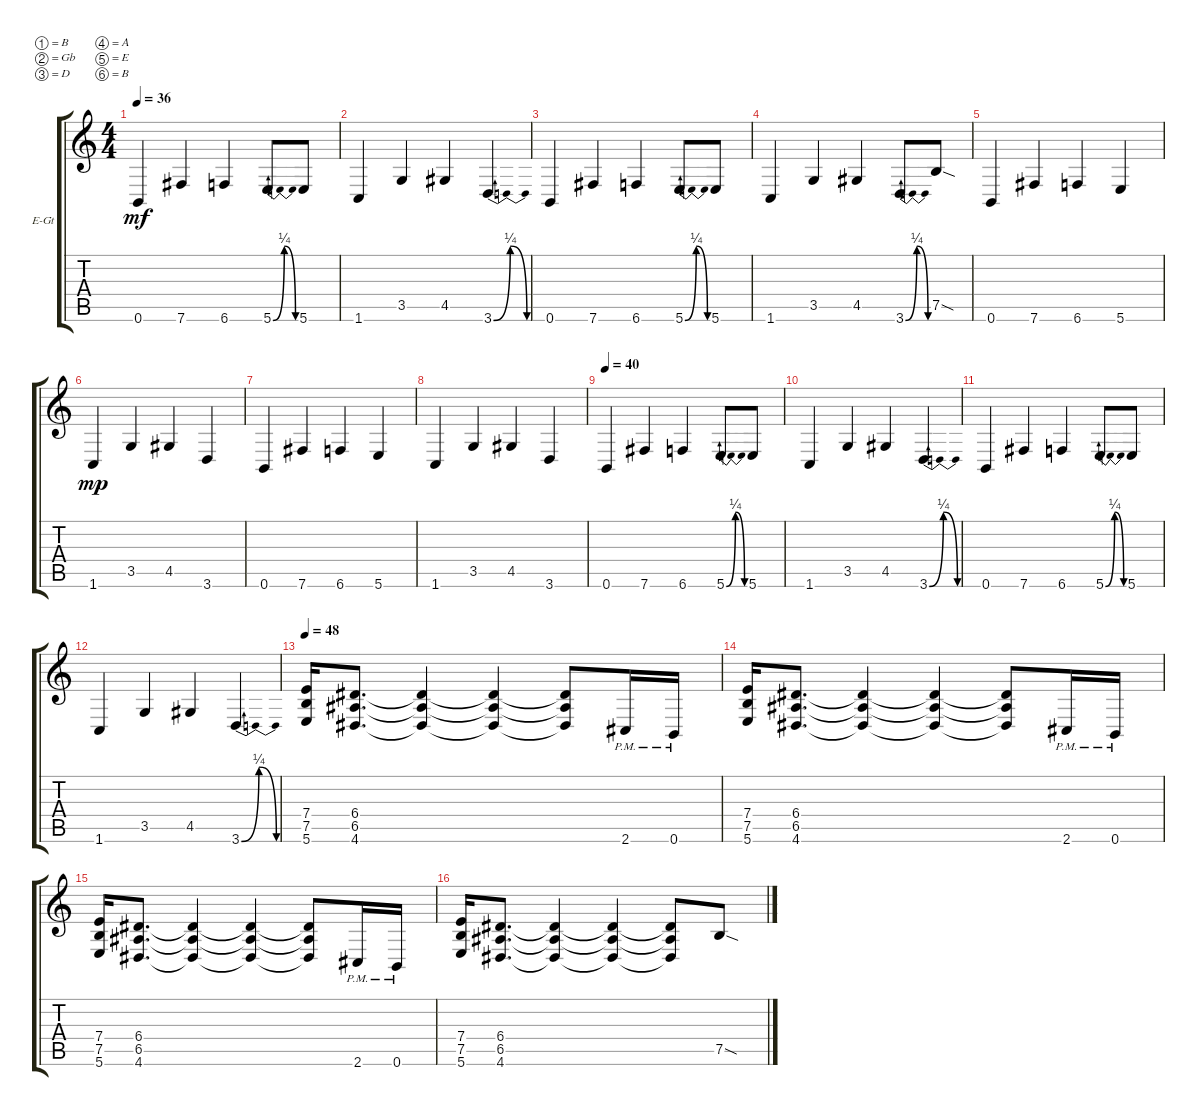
\bracketExtendMode groupsimilarinstruments
\firstSystemTrackNameOrientation horizontal
\otherSystemsTrackNameOrientation horizontal
\track ("Electric Guitar 1" "E-Gt") {instrument distortionguitar}
\staff {score tabs}
\tuning (B3 Gb3 D3 A2 E2 B1)
\ts (4 4)
\tempo 36
\clef g2
\ks c
0.6.4{dy mf instrument distortionguitar} 7.6.4 6.6.4 5.6{be (bendrelease 0 0 18 1 39.6 1 48.6 0)}.8 5.6.8 |
1.6.4 3.5.4 4.5.4 3.6{be (bendrelease 0 0 10.799999999999999 1 19.8 1 46.8 0)}.4 |
0.6.4 7.6.4 6.6.4 5.6{be (bendrelease 0 0 26.4 1 39.6 1 48.6 0)}.8 5.6.8 |
1.6.4 3.5.4 4.5.4 3.6{be (bendrelease 0 0 11.4 1 42 1 57.599999999999994 0)}.8 7.5{sod}.8 |
0.6.4 7.6.4 6.6.4 5.6.4 |
1.6.4{dy mp} 3.5.4 4.5.4 3.6.4 |
0.6.4 7.6.4 6.6.4 5.6.4 |
1.6.4 3.5.4 4.5.4 3.6.4 |
\tempo 40
0.6.4 7.6.4 6.6.4 5.6{be (bendrelease 0 0 18 1 39.6 1 48.6 0)}.8 5.6.8 |
1.6.4 3.5.4 4.5.4 3.6{be (bendrelease 0 0 10.799999999999999 1 19.8 1 46.8 0)}.4 |
0.6.4 7.6.4 6.6.4 5.6{be (bendrelease 0 0 26.4 1 39.6 1 48.6 0)}.8 5.6.8 |
1.6.4 3.5.4 4.5.4 3.6{be (bendrelease 0 0 11.4 1 42 1 57.599999999999994 0)}.4 |
\tempo 48
(5.6 7.5 7.4).16 (4.6 6.5 6.4).8{d} (4.6{t} 6.4{t} 6.5{t}).4 (4.6{t} 6.5{t} 6.4{t}).4 (6.4{t} 6.5{t} 4.6{t}).8 2.6{pm}.16 0.6{pm}.16 |
(5.6 7.5 7.4).16 (4.6 6.5 6.4).8{d} (4.6{t} 6.4{t} 6.5{t}).4 (4.6{t} 6.5{t} 6.4{t}).4 (6.4{t} 6.5{t} 4.6{t}).8 2.6{pm}.16 0.6{pm}.16 |
(5.6 7.5 7.4).16 (4.6 6.5 6.4).8{d} (4.6{t} 6.4{t} 6.5{t}).4 (4.6{t} 6.5{t} 6.4{t}).4 (6.4{t} 6.5{t} 4.6{t}).8 2.6{pm}.16 0.6{pm}.16 |
(5.6 7.5 7.4).16 (4.6 6.5 6.4).8{d} (4.6{t} 6.4{t} 6.5{t}).4 (4.6{t} 6.5{t} 6.4{t}).4 (6.4{t} 6.5{t} 4.6{t}).8 7.5{sod}.8
